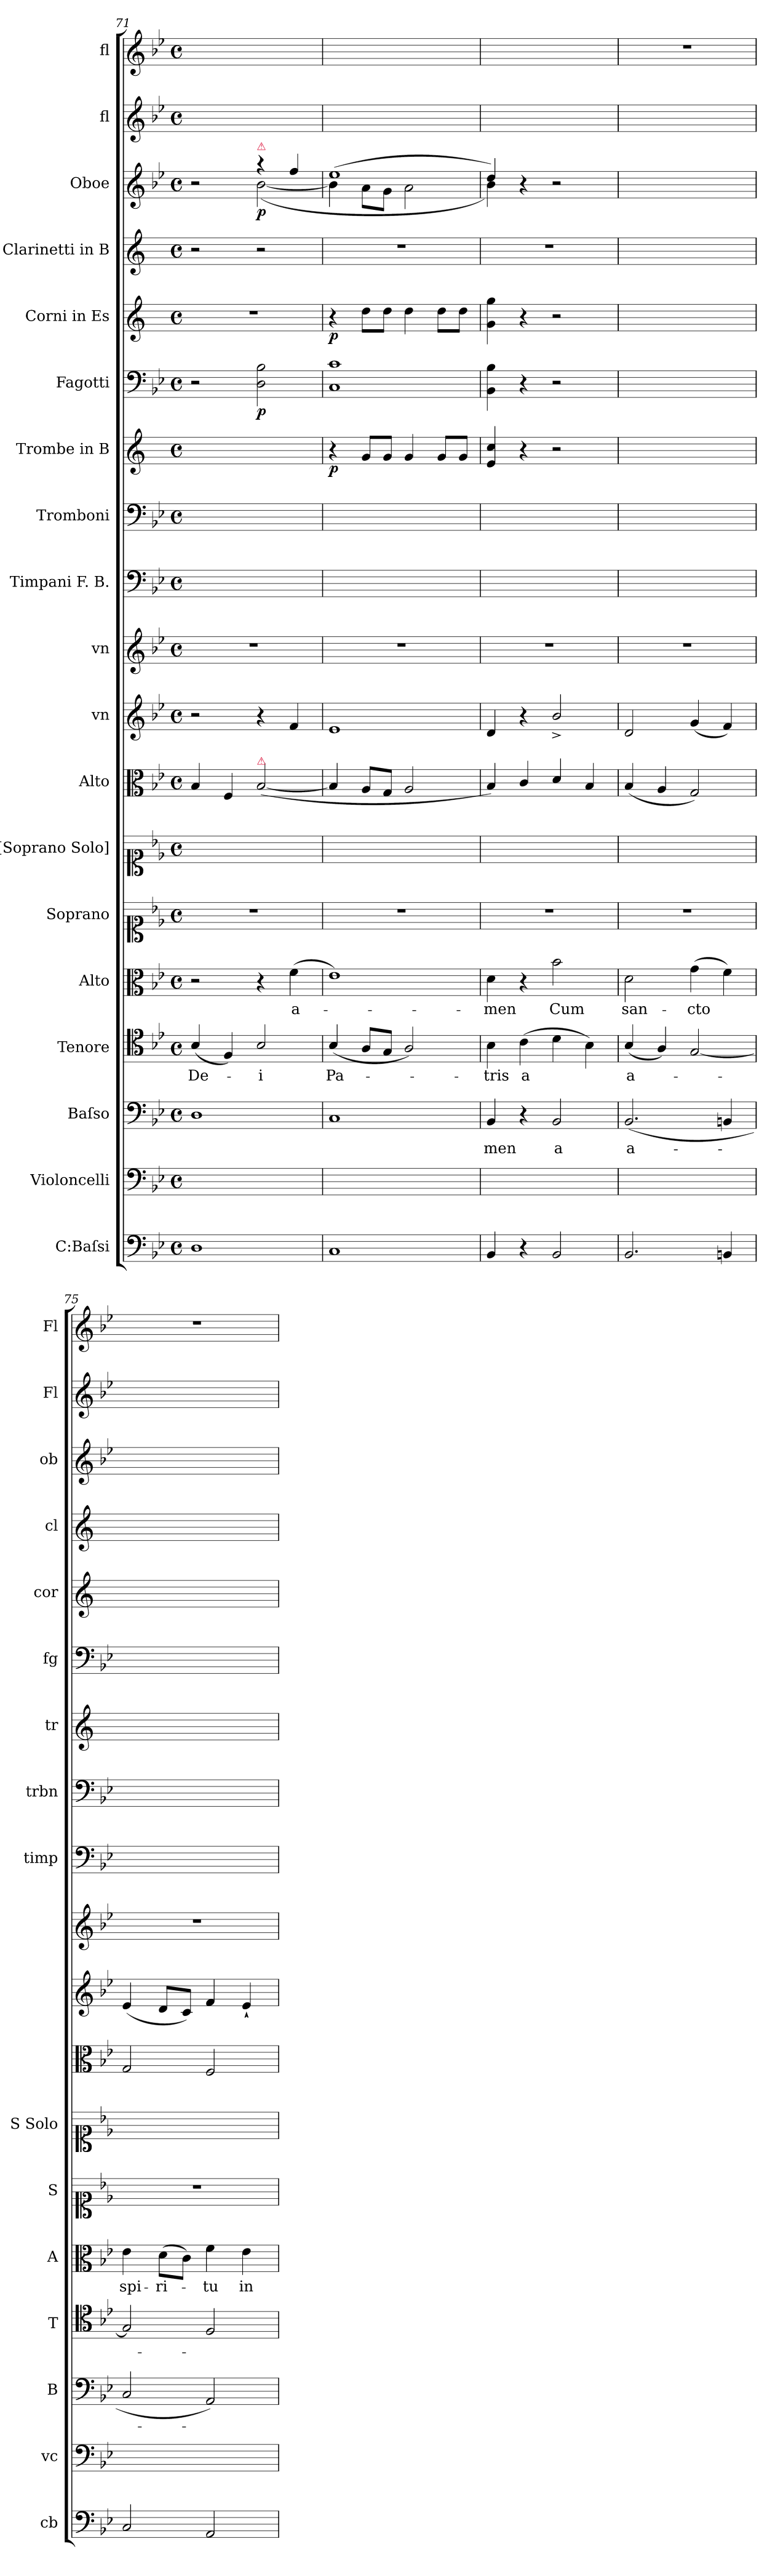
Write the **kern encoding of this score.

**kern	**kern	**kern	**text	**kern	**text	**kern	**text	**kern	**kern	**kern	**kern	**kern	**kern	**kern	**kern	**dynam	**kern	**dynam	**kern	**dynam	**kern	**kern	**dynam	**kern	**kern
*part19	*part18	*part17	*part17	*part16	*part16	*part15	*part15	*part14	*part13	*part12	*part11	*part10	*part9	*part8	*part7	*part7	*part6	*part6	*part5	*part5	*part4	*part3	*part3	*part2	*part1
*staff19	*staff18	*staff17	*staff17	*staff16	*staff16	*staff15	*staff15	*staff14	*staff13	*staff12	*staff11	*staff10	*staff9	*staff8	*staff7	*staff7	*staff6	*staff6	*staff5	*staff5	*staff4	*staff3	*staff3	*staff2	*staff1
*I"C:Baſsi	*I"Violoncelli	*I"Baſso	*	*I"Tenore	*	*I"Alto	*	*I"Soprano	*I"[Soprano Solo]	*I"Alto	*I"vn	*I"vn	*I"Timpani F. B.	*I"Tromboni	*I"Trombe in B	*	*I"Fagotti	*	*I"Corni in Es	*	*I"Clarinetti in B	*I"Oboe	*	*I"fl	*I"fl
*I'cb	*I'vc	*I'B	*	*I'T	*	*I'A	*	*I'S	*I'S Solo	*	*	*	*I'timp	*I'trbn	*I'tr	*	*I'fg	*	*I'cor	*	*I'cl	*I'ob	*	*I'Fl	*I'Fl
*clefF4	*clefF4	*clefF4	*	*clefC4	*	*clefC3	*	*clefC1	*clefC1	*clefC3	*clefG2	*clefG2	*clefF4	*clefF4	*clefG2	*	*clefF4	*	*clefG2	*	*clefG2	*clefG2	*	*clefG2	*clefG2
*	*	*	*	*	*	*	*	*	*	*	*	*	*	*	*ITrd1c2	*	*	*	*ITrd5c9	*	*ITrd1c2	*	*	*	*
*k[b-e-]	*k[b-e-]	*k[b-e-]	*	*k[b-e-]	*	*k[b-e-]	*	*k[b-e-]	*k[b-e-]	*k[b-e-]	*k[b-e-]	*k[b-e-]	*k[b-e-]	*k[b-e-]	*k[b-e-]	*	*k[b-e-]	*	*k[b-e-a-]	*	*k[b-e-]	*k[b-e-]	*	*k[b-e-]	*k[b-e-]
*M4/4	*M4/4	*M4/4	*	*M4/4	*	*M4/4	*	*M4/4	*M4/4	*M4/4	*M4/4	*M4/4	*M4/4	*M4/4	*M4/4	*	*M4/4	*	*M4/4	*	*M4/4	*M4/4	*	*M4/4	*M4/4
*met(c)	*met(c)	*met(c)	*	*met(c)	*	*met(c)	*	*met(c)	*met(c)	*met(c)	*met(c)	*met(c)	*met(c)	*met(c)	*met(c)	*	*met(c)	*	*met(c)	*	*met(c)	*met(c)	*	*met(c)	*met(c)
=71	=71	=71	=71	=71	=71	=71	=71	=71	=71	=71	=71	=71	=71	=71	=71	=71	=71	=71	=71	=71	=71	=71	=71	=71	=71
*	*	*	*	*	*	*	*	*	*	*	*	*	*	*	*	*	*	*	*	*	*	*^	*	*	*
1D	1ryy	1D	.	(4B-/	De-	2r	.	1r	1ryy	4B-/	2r	1r	1ryy	1ryy	1ryy	.	2r	.	1r	.	2r	2r	2ryy	.	1ryy	1ryy
.	.	.	.	4F/)	.	.	.	.	.	4F/	.	.	.	.	.	.	.	.	.	.	.	.	.	.	.	.
!	!	!	!	!	!	!	!	!	!	!	!	!	!	!	!	!	!	!	!	!	!	!LO:TX:a:color=crimson:t=⚠	!	!	!	!
!	!	!	!	!	!	!	!	!	!	!LO:TX:a:color=crimson:t=⚠	!	!	!	!	!	!	!	!	!	!	!	!	!	!	!	!
.	.	.	.	2B-/	-i	4r	.	.	.	(>[2B-/	4r	.	.	.	.	.	2D\ 2B-\	p	.	.	2r	4r	(<[2b-\	p	.	.
.	.	.	.	.	.	(4f\	a-	.	.	.	4f/	.	.	.	.	.	.	.	.	.	.	4ff/	.	.	.	.
=72	=72	=72	=72	=72	=72	=72	=72	=72	=72	=72	=72	=72	=72	=72	=72	=72	=72	=72	=72	=72	=72	=72	=72	=72	=72	=72
1C	1ryy	1C	.	(>4B-/	Pa-	1e-)	.	1r	1ryy	4B-!/]	1e-	1r	1ryy	1ryy	4r	p	1C 1c	.	4r	p	1r	(1ee-	4b-!\]	.	1ryy	1ryy
.	.	.	.	8A/L	.	.	.	.	.	8A/L	.	.	.	.	8f/L	.	.	.	8f\L	.	.	.	8a\L	.	.	.
.	.	.	.	8G/J	.	.	.	.	.	8G/J	.	.	.	.	8f/J	.	.	.	8f\J	.	.	.	8g\J	.	.	.
.	.	.	.	2A/)	.	.	.	.	.	2A/	.	.	.	.	4f/	.	.	.	4f\	.	.	.	2a\	.	.	.
.	.	.	.	.	.	.	.	.	.	.	.	.	.	.	8f/L	.	.	.	8f\L	.	.	.	.	.	.	.
.	.	.	.	.	.	.	.	.	.	.	.	.	.	.	8f/J	.	.	.	8f\J	.	.	.	.	.	.	.
=73	=73	=73	=73	=73	=73	=73	=73	=73	=73	=73	=73	=73	=73	=73	=73	=73	=73	=73	=73	=73	=73	=73	=73	=73	=73	=73
4BB-/	1ryy	4BB-/	-men	4B-\	-tris	4d\	-men	1r	1ryy	4B-/)	4d/	1r	1ryy	1ryy	4d/ 4b-/	.	4BB-\ 4B-\	.	4B-\ 4b-\	.	1r	4dd/)	4b-\)	.	1ryy	1ryy
4r	.	4r	.	(4c\	a	4r	.	.	.	4c/	4r	.	.	.	4r	.	4r	.	4r	.	.	4r	4ryy	.	.	.
2BB-/	.	2BB-/	a	4d\	.	2b-\	Cum	.	.	4d/	2b-^>/	.	.	.	2r	.	2r	.	2r	.	.	2r	2ryy	.	.	.
.	.	.	.	4B-\)	.	.	.	.	.	4B-/	.	.	.	.	.	.	.	.	.	.	.	.	.	.	.	.
*	*	*	*	*	*	*	*	*	*	*	*	*	*	*	*	*	*	*	*	*	*	*v	*v	*	*	*
=74	=74	=74	=74	=74	=74	=74	=74	=74	=74	=74	=74	=74	=74	=74	=74	=74	=74	=74	=74	=74	=74	=74	=74	=74	=74
2.BB-/	1ryy	(>2.BB-/	a-	(4B-/	a-	2d\	san-	1r	1ryy	(<4B-/	2d/	1r	1ryy	1ryy	1ryy	.	1ryy	.	1ryy	.	1ryy	1ryy	.	1ryy	1r
.	.	.	.	4A/)	.	.	.	.	.	4A/	.	.	.	.	.	.	.	.	.	.	.	.	.	.	.
.	.	.	.	[2G/	.	(4g\	-cto	.	.	2G/)	(4g/	.	.	.	.	.	.	.	.	.	.	.	.	.	.
4BBn/	.	4BBn/	.	.	.	4f\)	.	.	.	.	4f/)	.	.	.	.	.	.	.	.	.	.	.	.	.	.
=75	=75	=75	=75	=75	=75	=75	=75	=75	=75	=75	=75	=75	=75	=75	=75	=75	=75	=75	=75	=75	=75	=75	=75	=75	=75
2C/	1ryy	2C/	.	2G/]	.	4e-\	spi-	1r	1ryy	2G/	(4e-/	1r	1ryy	1ryy	1ryy	.	1ryy	.	1ryy	.	1ryy	1ryy	.	1ryy	1r
.	.	.	.	.	.	(8d\L	-ri-	.	.	.	8d/L	.	.	.	.	.	.	.	.	.	.	.	.	.	.
.	.	.	.	.	.	8c\J)	.	.	.	.	8c/J)	.	.	.	.	.	.	.	.	.	.	.	.	.	.
2AA/	.	2AA/)	.	2F/	.	4f\	-tu	.	.	2F/	4f/	.	.	.	.	.	.	.	.	.	.	.	.	.	.
.	.	.	.	.	.	4e-\	in	.	.	.	4e-`/	.	.	.	.	.	.	.	.	.	.	.	.	.	.
=	=	=	=	=	=	=	=	=	=	=	=	=	=	=	=	=	=	=	=	=	=	=	=	=	=
*-	*-	*-	*-	*-	*-	*-	*-	*-	*-	*-	*-	*-	*-	*-	*-	*-	*-	*-	*-	*-	*-	*-	*-	*-	*-
